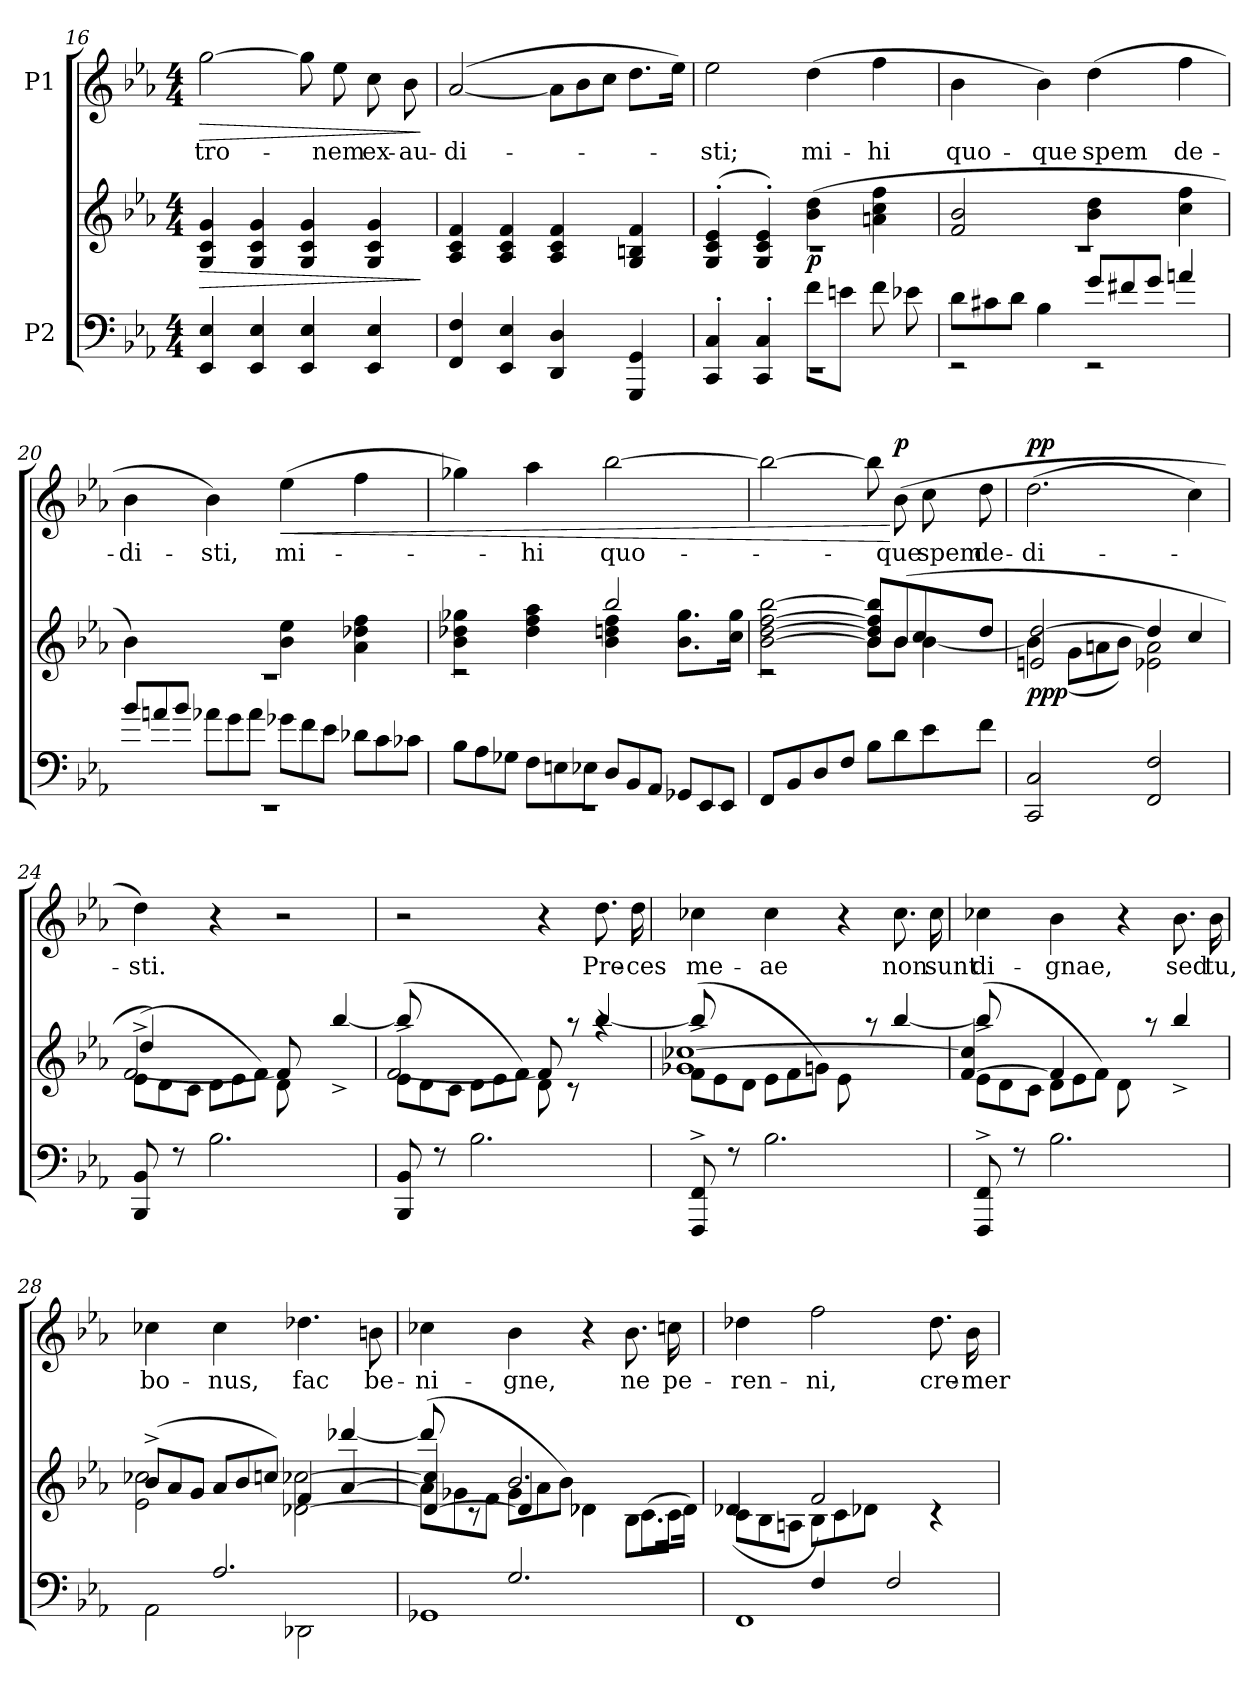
**kern	**kern	**dynam	**kern	**text	**dynam
*part2	*part2	*part2	*part1	*part1	*part1
*staff3	*staff2	*staff2/3	*staff1	*staff1	*staff1
*I"P2	*	*	*I"P1	*	*
!!LO:LB:g=z
*clefF4	*clefG2	*	*clefG2	*	*
*	*	*	*ITrd7c12	*	*
*k[b-e-a-]	*k[b-e-a-]	*	*k[b-e-a-]	*	*
*E-:	*E-:	*	*E-:	*	*
*M4/4	*M4/4	*	*M4/4	*	*
=16	=16	=16	=16	=16	=16
*^	*^	*	*	*	*
*	*	*	*^	*	*	*	*
!	!	!	!	!	!LO:HP:b	!	!LO:LY:b	!LO:HP:b
4EE-/ 4E-/	1ryy	1ryy	1ryy	4G/ 4c/ 4g/	>	[>2g\	-tro-	>
4EE-/ 4E-/	.	.	.	4G/ 4c/ 4g/	.	.	.	.
4EE-/ 4E-/	.	.	.	4G/ 4c/ 4g/	.	8g\]	.	.
!	!	!	!	!	!	!	!LO:LY:b	!
.	.	.	.	.	.	8e-\	-nem	.
!	!	!	!	!	!	!	!LO:LY:b	!
4EE-/ 4E-/	.	.	.	4G/ 4c/ 4g/	.	8c\	ex-	.
!	!	!	!	!	!	!	!LO:LY:b	!
.	.	.	.	.	.	8B-\	-au-	.
*v	*v	*	*	*	*	*	*	*
*	*v	*v	*v	*	*	*	*
.	.	]	.	.	]
=17	=17	=17	=17	=17	=17
*^	*^	*	*	*	*
*	*	*	*^	*	*	*	*
!	!	!	!	!	!	!	!LO:LY:b	!
4FF/ 4F/	1ryy	1ryy	1ryy	4A-/ 4c/ 4f/	.	(>[>2A-/	-di-	.
4EE-/ 4E-/	.	.	.	4A-/ 4c/ 4f/	.	.	.	.
*	*	*	*	*	*	*Xtuplet	*	*
4DD/ 4D/	.	.	.	4A-/ 4c/ 4f/	.	12A-\L]	.	.
.	.	.	.	.	.	12B-\	.	.
.	.	.	.	.	.	12c\J	.	.
4GGG/ 4GG/	.	.	.	4G/ 4Bn/ 4f/	.	8.d\L	.	.
.	.	.	.	.	.	16e-\Jk)	.	.
=18	=18	=18	=18	=18	=18	=18	=18	=18
!	!	!	!	!	!	!	!LO:LY:b	!
4CC/'> 4C/'>	1rEE	1ryy	1rc	(<4G/'> 4c/'> 4e-/'>	.	2e-\	-sti;	.
4CC/'> 4C/'>	.	.	.	4G/'> 4c/'> 4e-/'>)	.	.	.	.
!	!	!	!	!	!LO:DY:b	!	!LO:LY:b	!
8f\L	.	.	.	(>4b-\ 4dd\	p	(>4d\	mi-	.
8en\J	.	.	.	.	.	.	.	.
!	!	!	!	!	!	!	!LO:LY:b	!
8f\	.	.	.	4an\ 4cc\ 4ff\	.	4f\	-hi	.
8e-X\	.	.	.	.	.	.	.	.
=19	=19	=19	=19	=19	=19	=19	=19	=19
*Xtuplet	*	*	*	*	*	*	*	*
!	!	!	!	!	!	!	!LO:LY:b	!
12d\L	2rEE	1ryy	1rc	2f/ 2b-/	.	4B-\	quo-	.
12c#X\	.	.	.	.	.	.	.	.
12d\J	.	.	.	.	.	.	.	.
!	!	!	!	!	!	!	!LO:LY:b	!
4B-\	.	.	.	.	.	4B-\)	-que	.
!	!	!	!	!	!	!	!LO:LY:b	!
12g/L	2rEE	.	.	4b-\ 4dd\	.	(>4d\	spem	.
12f#X/	.	.	.	.	.	.	.	.
12g/J	.	.	.	.	.	.	.	.
!	!	!	!	!	!	!	!LO:LY:b	!
4an/	.	.	.	4cc\ 4ff\	.	4f\	de-	.
!!LO:LB:g=z
=20	=20	=20	=20	=20	=20	=20	=20	=20
!	!	!	!	!	!	!	!LO:LY:b	!
12b-/L	1rEE	1ryy	1rc	4b-\)	.	4B-\	-di-	.
12an/	.	.	.	.	.	.	.	.
12b-/J	.	.	.	.	.	.	.	.
!	!	!	!	!	!	!	!LO:LY:b	!
12a-X\L	.	.	.	4ryy	.	4B-\)	-sti,	.
12g\	.	.	.	.	.	.	.	.
12a-\J	.	.	.	.	.	.	.	.
!	!	!	!	!	!	!	!LO:LY:b	!LO:HP:b
12g-X\L	.	.	.	4b-\ 4ee-\	.	(>4e-\	mi-	<
12f\	.	.	.	.	.	.	.	.
12e-\J	.	.	.	.	.	.	.	.
12d-X\L	.	.	.	4a-\ 4dd-X\ 4ff\	.	4f\	.	.
12c\	.	.	.	.	.	.	.	.
12c-X\J	.	.	.	.	.	.	.	.
=21	=21	=21	=21	=21	=21	=21	=21	=21
12B-\L	1rEE	1ryy	2rc	4b-\ 4dd-X\ 4gg-X\	.	4g-X\)	.	.
12A-\	.	.	.	.	.	.	.	.
12G-X\J	.	.	.	.	.	.	.	.
!	!	!	!	!	!	!	!LO:LY:b	!
12F\L	.	.	.	4dd-\ 4ff\ 4aa-\	.	4a-\	-hi	.
12En\	.	.	.	.	.	.	.	.
12E-X\J	.	.	.	.	.	.	.	.
!	!	!	!	!	!	!	!LO:LY:b	!
12D/L	.	.	2bb-/	4b-\ 4ddn\ 4ff\	.	[>2b-\	quo-	.
12BB-/	.	.	.	.	.	.	.	.
12AA-/J	.	.	.	.	.	.	.	.
12GG-X/L	.	.	.	8.b-\ 8.gg-\L	.	.	.	.
12EE-/	.	.	.	.	.	.	.	.
12EE-/J	.	.	.	.	.	.	.	.
.	.	.	.	16cc\ 16gg-\Jk	.	.	.	.
=22	=22	=22	=22	=22	=22	=22	=22	=22
8FF/L	1ryy	1ryy	2rc	[<2b-\ [>2dd\ [>2ff\ [>2bb-\	.	2b-\_	.	.
8BB-/	.	.	.	.	.	.	.	.
8D/	.	.	.	.	.	.	.	.
8F/J	.	.	.	.	.	.	.	.
8B-\L	.	.	8b-\L	8b-/] 8dd/] 8ff/] 8bb-/]L	.	8b-\]	.	.
!	!	!	!	!	!	!	!LO:LY:b	!LO:DY:n=1:a
8d\	.	.	8b-\J	(>8b-/	.	(>8B-\	-que	[ p
!	!	!	!	!	!	!	!LO:LY:b	!
8e-\	.	.	[<4b-\	8cc/	.	8c\	spem	.
!	!	!	!	!	!	!	!LO:LY:b	!
8f\J	.	.	.	8dd/J	.	8d\	de-	.
=23	=23	=23	=23	=23	=23	=23	=23	=23
!	!	!	!	!	!LO:DY:b	!	!LO:LY:b	!LO:DY:a
2CC/ 2C/	1ryy	1ryy	4b-\]	2en/ [>2dd/	ppp	(>2.d\	-di-	pp
*	*	*	*Xtuplet	*	*	*	*	*
.	.	.	(<12g\L	.	.	.	.	.
.	.	.	12an\	.	.	.	.	.
.	.	.	12b-\J)	.	.	.	.	.
2FF/ 2F/	.	.	2e-X\ 2a\	4dd/]	.	.	.	.
.	.	.	.	4cc/	.	4c\)	.	.
!!LO:PB:g=z
=24	=24	=24	=24	=24	=24	=24	=24	=24
!	!	!	!	!	!	!	!LO:LY:b	!
8BBB-/ 8BB-/	1ryy	(<12e-^>\L	[>2f/	4dd/)	.	4d\)	-sti.	.
.	.	12d\	.	.	.	.	.	.
8r	.	.	.	.	.	.	.	.
.	.	12c\J	.	.	.	.	.	.
2.B-\	.	12d\L	.	2ryy	.	4r	.	.
.	.	12e-\	.	.	.	.	.	.
.	.	12f\J)	.	.	.	.	.	.
.	.	8d\	8f/]	.	.	2r	.	.
.	.	4.ryy	4.ryy	.	.	.	.	.
.	.	.	.	[>4bb-^>/	.	.	.	.
=25	=25	=25	=25	=25	=25	=25	=25	=25
8BBB-/ 8BB-/	1ryy	(<12e-^>\L	[>2f/	8bb-/]	.	2r	.	.
.	.	12d\	.	.	.	.	.	.
8r	.	.	.	2..ryy	.	.	.	.
.	.	12c\J	.	.	.	.	.	.
2.B-\	.	12d\L	.	.	.	.	.	.
.	.	12e-\	.	.	.	.	.	.
.	.	12f\J)	.	.	.	.	.	.
.	.	8d\	8f/]	.	.	4r	.	.
.	.	8raa	8rc	.	.	.	.	.
!	!	!	!	!	!	!	!LO:LY:b	!
.	.	4raa	[>4bb-/	.	.	8.d\	Pre-	.
!	!	!	!	!	!	!	!LO:LY:b	!
.	.	.	.	.	.	16d\	-ces	.
=26	=26	=26	=26	=26	=26	=26	=26	=26
!	!	!	!	!	!	!	!LO:LY:b	!
8FFF/^< 8FF/^<	1ryy	(<12f^>\L	8bb-/]	1g-X [>1cc-X	.	4c-X\	me-	.
.	.	12e-\	.	.	.	.	.	.
8r	.	.	2ryy	.	.	.	.	.
.	.	12d\J	.	.	.	.	.	.
!	!	!	!	!	!	!	!LO:LY:b	!
2.B-\	.	12e-\L	.	.	.	4c-\	-ae	.
.	.	12f\	.	.	.	.	.	.
.	.	12gn\J)	.	.	.	.	.	.
.	.	8e-\	.	.	.	4r	.	.
.	.	8raa	8ryy	.	.	.	.	.
!	!	!	!	!	!	!	!LO:LY:b	!
.	.	4ryy	[>4bb-/	.	.	8.c-\	non	.
!	!	!	!	!	!	!	!LO:LY:b	!
.	.	.	.	.	.	16c-\	sunt	.
=27	=27	=27	=27	=27	=27	=27	=27	=27
!	!	!	!	!	!	!	!LO:LY:b	!
8FFF/^< 8FF/^<	1ryy	(<12e-^>\L	8bb-/]	[<4f/ 4cc-/]	.	4c-X\	di-	.
.	.	12d\	.	.	.	.	.	.
8r	.	.	2..ryy	.	.	.	.	.
.	.	12c\J	.	.	.	.	.	.
!	!	!	!	!	!	!	!LO:LY:b	!
2.B-\	.	12d\L	.	4f/]	.	4B-\	-gnae,	.
.	.	12e-\	.	.	.	.	.	.
.	.	12f\J)	.	.	.	.	.	.
.	.	8d\	.	2ryy	.	4r	.	.
.	.	8raa	.	.	.	.	.	.
!	!	!	!	!	!	!	!LO:LY:b	!
.	.	4bb-^>/	.	.	.	8.B-\	sed	.
!	!	!	!	!	!	!	!LO:LY:b	!
.	.	.	.	.	.	16B-\	tu,	.
!!LO:LB:g=z
=28	=28	=28	=28	=28	=28	=28	=28	=28
!	!	!	!	!	!	!	!LO:LY:b	!
2AA-\	4ryy	(>12b-^>/L	2.ryy	2e-\ 2cc-X\	.	4c-X\	bo-	.
.	.	12a-/	.	.	.	.	.	.
.	.	12g/J	.	.	.	.	.	.
!	!	!	!	!	!	!	!LO:LY:b	!
.	2.A-/	12a-/L	.	.	.	4c-\	-nus,	.
.	.	12b-/	.	.	.	.	.	.
.	.	12ccn/J)	.	.	.	.	.	.
!	!	!	!	!	!	!	!LO:LY:b	!
2DD-X\	.	4f/	.	[<2d-X\ [>2cc-X\	.	4.d-X\	fac	.
.	.	[<4a-/	[>4ddd-X/	.	.	.	.	.
!	!	!	!	!	!	!	!LO:LY:b	!
.	.	.	.	.	.	8Bn\	be-	.
=29	=29	=29	=29	=29	=29	=29	=29	=29
!	!	!	!	!	!	!	!LO:LY:b	!
1GG-X	4ryy	(<12a-\L]	8ddd-/]	4d-/_ 4cc-/]	.	4c-X\	-ni-	.
.	.	12g-X\	.	.	.	.	.	.
.	.	.	8rc	.	.	.	.	.
.	.	12f\J	.	.	.	.	.	.
!	!	!	!	!	!	!	!LO:LY:b	!
.	2.G/	12g-\L	2.b-/	4d-/]	.	4B-\	-gne,	.
.	.	12a-\	.	.	.	.	.	.
.	.	12b-\J)	.	.	.	.	.	.
.	.	4d-X\	.	4d-X\	.	4r	.	.
!	!	!	!	!	!	!	!LO:LY:b	!
.	.	8.B-\L	.	(<8.c\L	.	8.B-\	ne	.
!	!	!	!	!	!	!	!LO:LY:b	!
.	.	16c\Jk	.	16d-\Jk)	.	16cn\	pe-	.
=30	=30	=30	=30	=30	=30	=30	=30	=30
!	!	!	!	!	!	!	!LO:LY:b	!
1FF	4ryy	12c\L	(>4d-X/	1ryy	.	4d-X\	-ren-	.
.	.	12B-\	.	.	.	.	.	.
.	.	12An\J	.	.	.	.	.	.
!	!	!	!	!	!	!	!LO:LY:b	!
.	4F/	12B-\L	2f/)	.	.	2f\	-ni,	.
.	.	12c\	.	.	.	.	.	.
.	.	12d-X\J	.	.	.	.	.	.
.	2F/	2ryy	.	.	.	.	.	.
!	!	!	!	!	!	!	!LO:LY:b	!
.	.	.	4rc	.	.	8.d-\	cre-	.
!	!	!	!	!	!	!	!LO:LY:b	!
.	.	.	.	.	.	16B-\	-mer	.
*v	*v	*	*	*	*	*	*	*
*	*v	*v	*v	*	*	*	*
=	=	=	=	=	=
*-	*-	*-	*-	*-	*-
